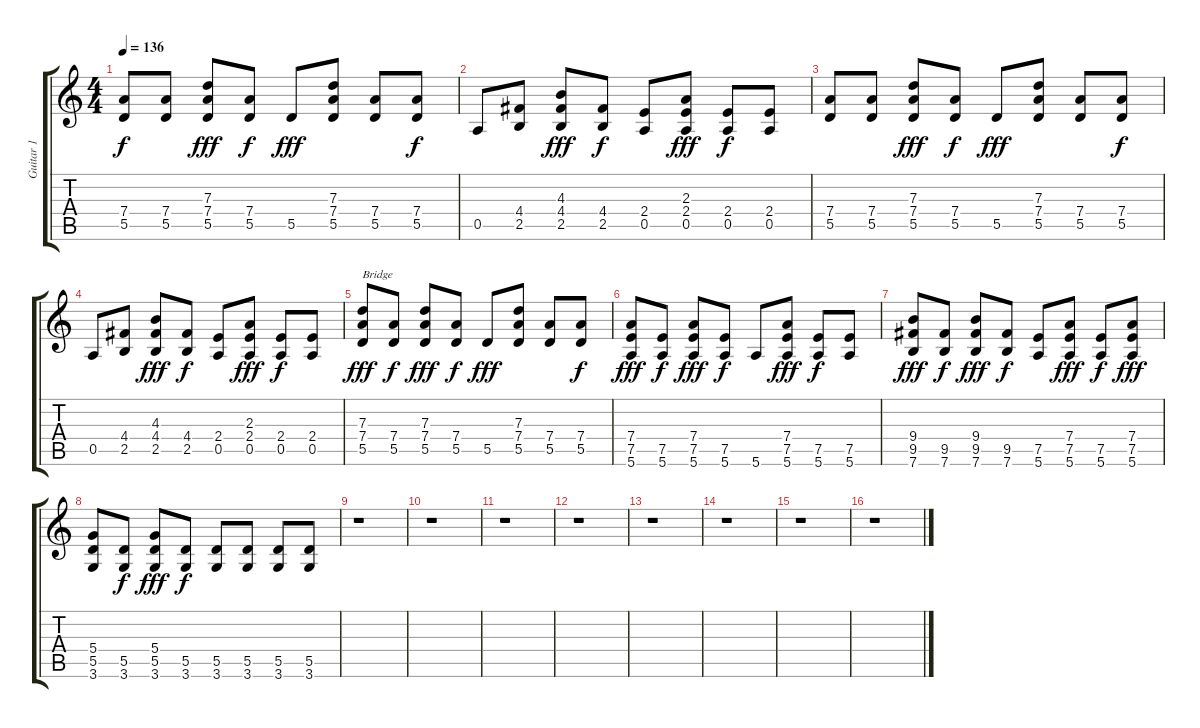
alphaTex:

\track ("Guitar 1" "Guitar 1") {instrument acousticguitarsteel}
\staff {score tabs}
\tuning (E4 B3 G3 D3 A2 E2) {hide}
\ts (4 4)
\tempo 136
\clef g2
\ks c
(7.4 5.5).8{dy f} (7.4 5.5).8 (7.3 7.4 5.5).8{dy fff} (7.4 5.5).8{dy f} 5.5.8{dy fff} (7.3 7.4 5.5).8 (7.4 5.5).8 (7.4 5.5).8{dy f} |
0.5.8 (4.4 2.5).8 (4.3 4.4 2.5).8{dy fff} (4.4 2.5).8{dy f} (2.4 0.5).8 (2.3 2.4 0.5).8{dy fff} (2.4 0.5).8{dy f} (2.4 0.5).8 |
(7.4 5.5).8 (7.4 5.5).8 (7.3 7.4 5.5).8{dy fff} (7.4 5.5).8{dy f} 5.5.8{dy fff} (7.3 7.4 5.5).8 (7.4 5.5).8 (7.4 5.5).8{dy f} |
0.5.8 (4.4 2.5).8 (4.3 4.4 2.5).8{dy fff} (4.4 2.5).8{dy f} (2.4 0.5).8 (2.3 2.4 0.5).8{dy fff} (2.4 0.5).8{dy f} (2.4 0.5).8 |
(7.3 7.4 5.5).8{txt "Bridge" dy fff} (7.4 5.5).8{dy f} (7.3 7.4 5.5).8{dy fff} (7.4 5.5).8{dy f} 5.5.8{dy fff} (7.3 7.4 5.5).8 (7.4 5.5).8 (7.4 5.5).8{dy f} |
(7.4 7.5 5.6).8{dy fff} (7.5 5.6).8{dy f} (7.4 7.5 5.6).8{dy fff} (7.5 5.6).8{dy f} 5.6.8 (7.4 7.5 5.6).8{dy fff} (7.5 5.6).8{dy f} (7.5 5.6).8 |
(9.4 9.5 7.6).8{dy fff} (9.5 7.6).8{dy f} (9.4 9.5 7.6).8{dy fff} (9.5 7.6).8{dy f} (7.5 5.6).8 (7.4 7.5 5.6).8{dy fff} (7.5 5.6).8{dy f} (7.4 7.5 5.6).8{dy fff} |
(5.4 5.5 3.6).8 (5.5 3.6).8{dy f} (5.4 5.5 3.6).8{dy fff} (5.5 3.6).8{dy f} (5.5 3.6).8 (5.5 3.6).8 (5.5 3.6).8 (5.5 3.6).8 |
r.1 |
r.1 |
r.1 |
r.1 |
r.1 |
r.1 |
r.1 |
r.1
